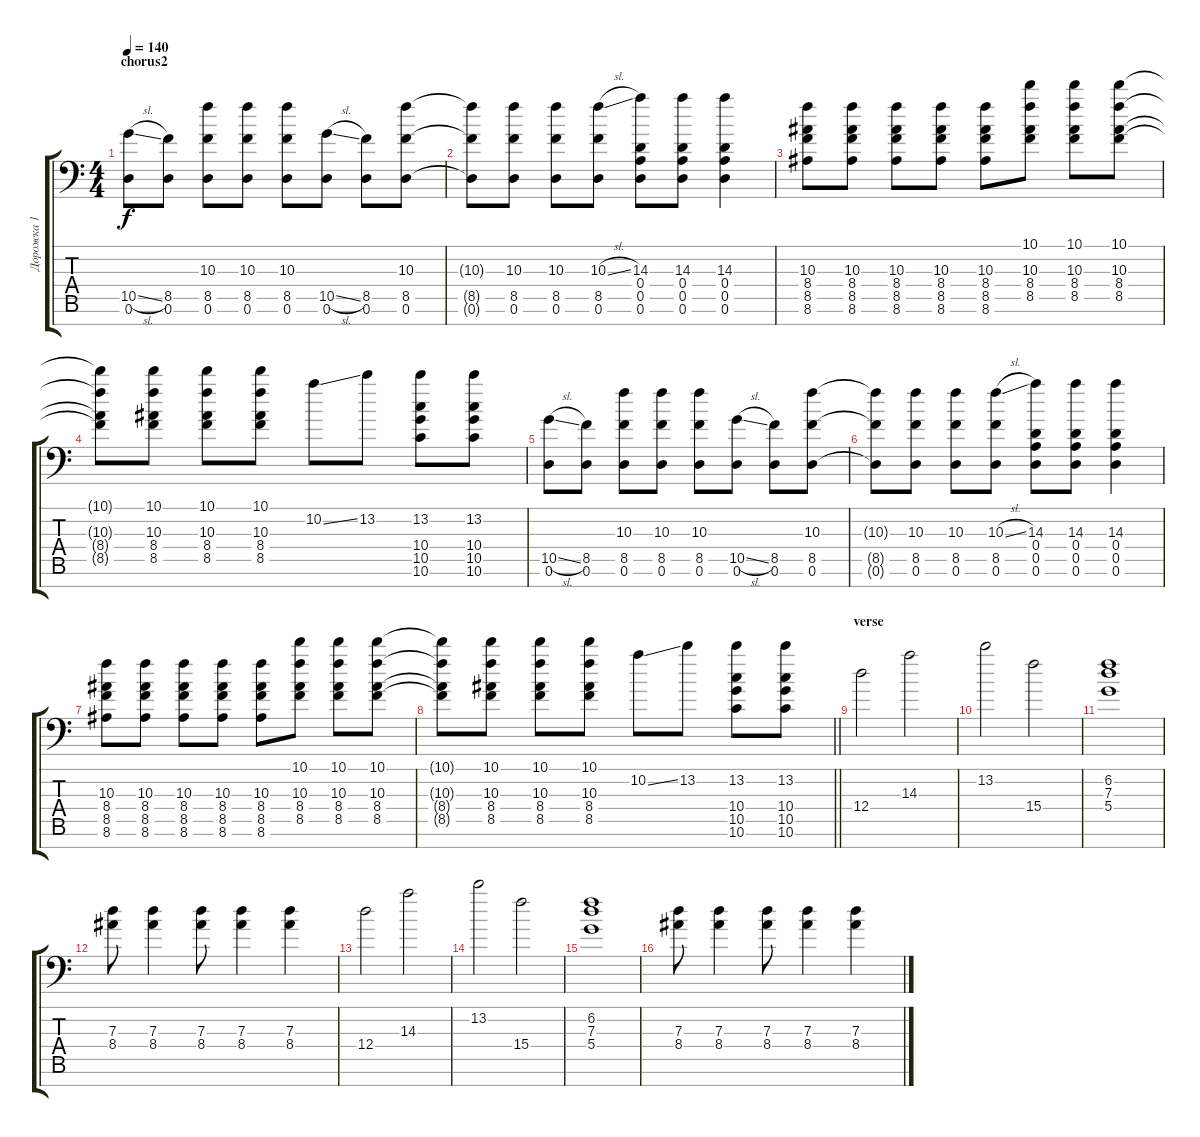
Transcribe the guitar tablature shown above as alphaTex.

\track ("Дорожка 1" "Дорожка 1") {instrument electricguitarjazz}
\staff {score tabs}
\tuning (E4 B3 G3 D3 A2 D2 A1) {hide}
\ts (4 4)
\section ("" "chorus2")
\tempo 140
\clef f4
\ks c
(10.5{sl} 0.6).8{dy f instrument distortionguitar} (8.5 0.6).8 (10.3 8.5 0.6).8 (10.3 8.5 0.6).8 (10.3 8.5 0.6).8 (10.5{sl} 0.6).8 (8.5 0.6).8 (10.3 8.5 0.6).8 |
(10.3{t} 8.5{t} 0.6{t}).8 (10.3 8.5 0.6).8 (10.3 8.5 0.6).8 (10.3{sl} 8.5 0.6).8 (14.3 0.4 0.5 0.6).8 (14.3 0.4 0.5 0.6).8 (14.3 0.4 0.5 0.6).4 |
(10.3 8.4 8.5 8.6).8 (10.3 8.4 8.5 8.6).8 (10.3 8.4 8.5 8.6).8 (10.3 8.4 8.5 8.6).8 (10.3 8.4 8.5 8.6).8 (10.1 10.3 8.4 8.5).8 (10.1 10.3 8.4 8.5).8 (10.1 10.3 8.4 8.5).8 |
(10.1{t} 10.3{t} 8.4{t} 8.5{t}).8 (10.1 10.3 8.4 8.5).8 (10.1 10.3 8.4 8.5).8 (10.1 10.3 8.4 8.5).8 10.2{ss}.8 13.2.8 (13.2 10.4 10.5 10.6).8 (13.2 10.4 10.5 10.6).8 |
(10.5{sl} 0.6).8{instrument distortionguitar} (8.5 0.6).8 (10.3 8.5 0.6).8 (10.3 8.5 0.6).8 (10.3 8.5 0.6).8 (10.5{sl} 0.6).8 (8.5 0.6).8 (10.3 8.5 0.6).8 |
(10.3{t} 8.5{t} 0.6{t}).8 (10.3 8.5 0.6).8 (10.3 8.5 0.6).8 (10.3{sl} 8.5 0.6).8 (14.3 0.4 0.5 0.6).8 (14.3 0.4 0.5 0.6).8 (14.3 0.4 0.5 0.6).4 |
(10.3 8.4 8.5 8.6).8 (10.3 8.4 8.5 8.6).8 (10.3 8.4 8.5 8.6).8 (10.3 8.4 8.5 8.6).8 (10.3 8.4 8.5 8.6).8 (10.1 10.3 8.4 8.5).8 (10.1 10.3 8.4 8.5).8 (10.1 10.3 8.4 8.5).8 |
\barLineRight lightlight
(10.1{t} 10.3{t} 8.4{t} 8.5{t}).8 (10.1 10.3 8.4 8.5).8 (10.1 10.3 8.4 8.5).8 (10.1 10.3 8.4 8.5).8 10.2{ss}.8 13.2.8 (13.2 10.4 10.5 10.6).8 (13.2 10.4 10.5 10.6).8 |
\section ("" "verse")
12.4.2{instrument electricguitarjazz} 14.3.2 |
13.2.2 15.4.2 |
(6.2 7.3 5.4).1 |
(7.3 8.4).8 (7.3 8.4).4 (7.3 8.4).8 (7.3 8.4).4 (7.3 8.4).4 |
12.4.2 14.3.2 |
13.2.2 15.4.2 |
(6.2 7.3 5.4).1 |
(7.3 8.4).8 (7.3 8.4).4 (7.3 8.4).8 (7.3 8.4).4 (7.3 8.4).4
